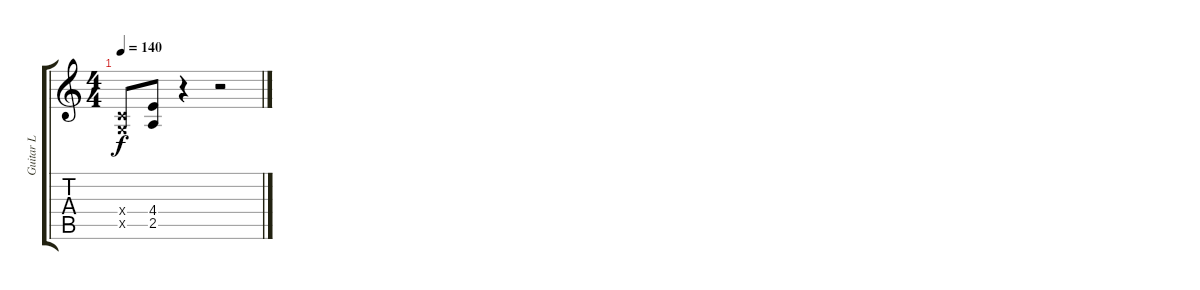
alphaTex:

\track ("Guitar L" "Guitar L") {instrument distortionguitar}
\staff {score tabs}
\tuning (D4 A3 F3 C3 G2 D2) {hide}
\ts (4 4)
\tempo 140
\clef g2
\ks c
(0.4{x} 0.5{x}).8{dy f} (4.4 2.5).8 r.4 r.2
